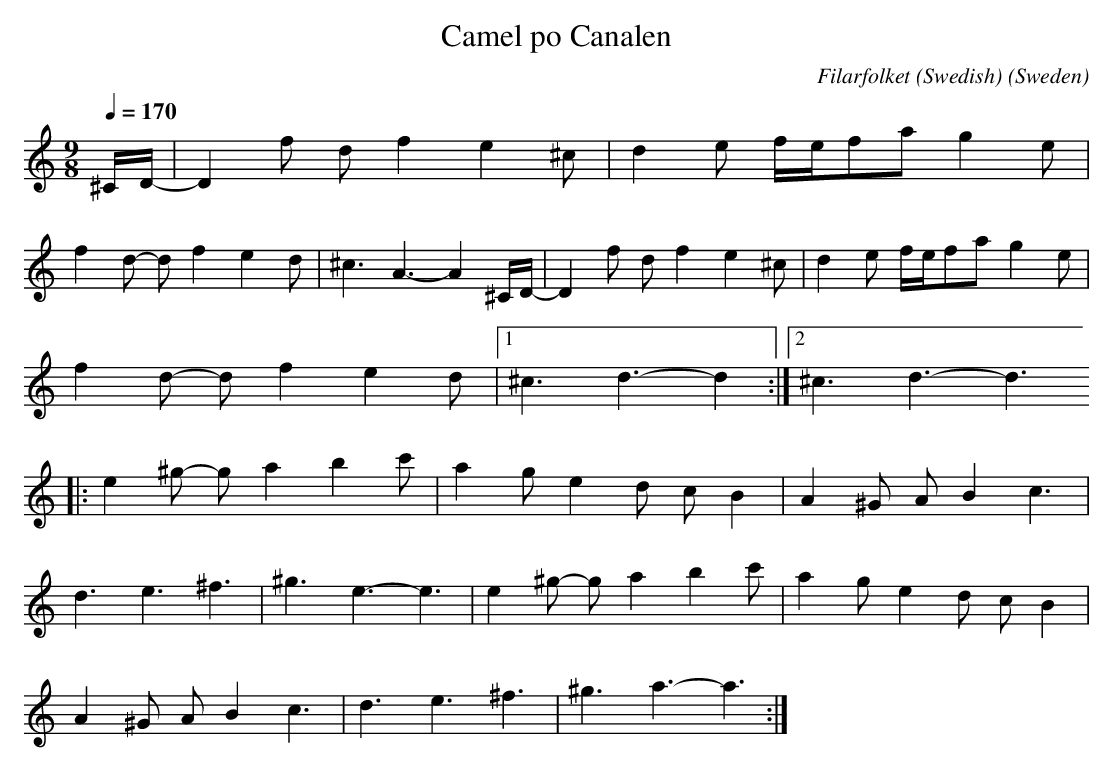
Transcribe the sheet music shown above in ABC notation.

X:1
T:Camel po Canalen
C:Filarfolket (Swedish)
L:1/8
M:9/8
O:Sweden
Q:1/4=170
K:C major
^C/2D/2-|D2f d f2e2^c|d2e f/2e/2fa g2e|
f2d- d f2e2d|^c3A3-A2^C/2D/2-|D2f d f2e2^c|d2e f/2e/2fa g2e|
f2d- d f2e2d|[1^c3d3-d2:|[2^c3d3-d3
|:e2^g- g a2b2c'|a2g e2d c B2|A2^G A B2c3|
d3e3^f3|^g3e3-e3|e2^g- g a2b2c'|a2g e2d c B2|
A2^G A B2c3|d3e3^f3|^g3a3-a3:|
